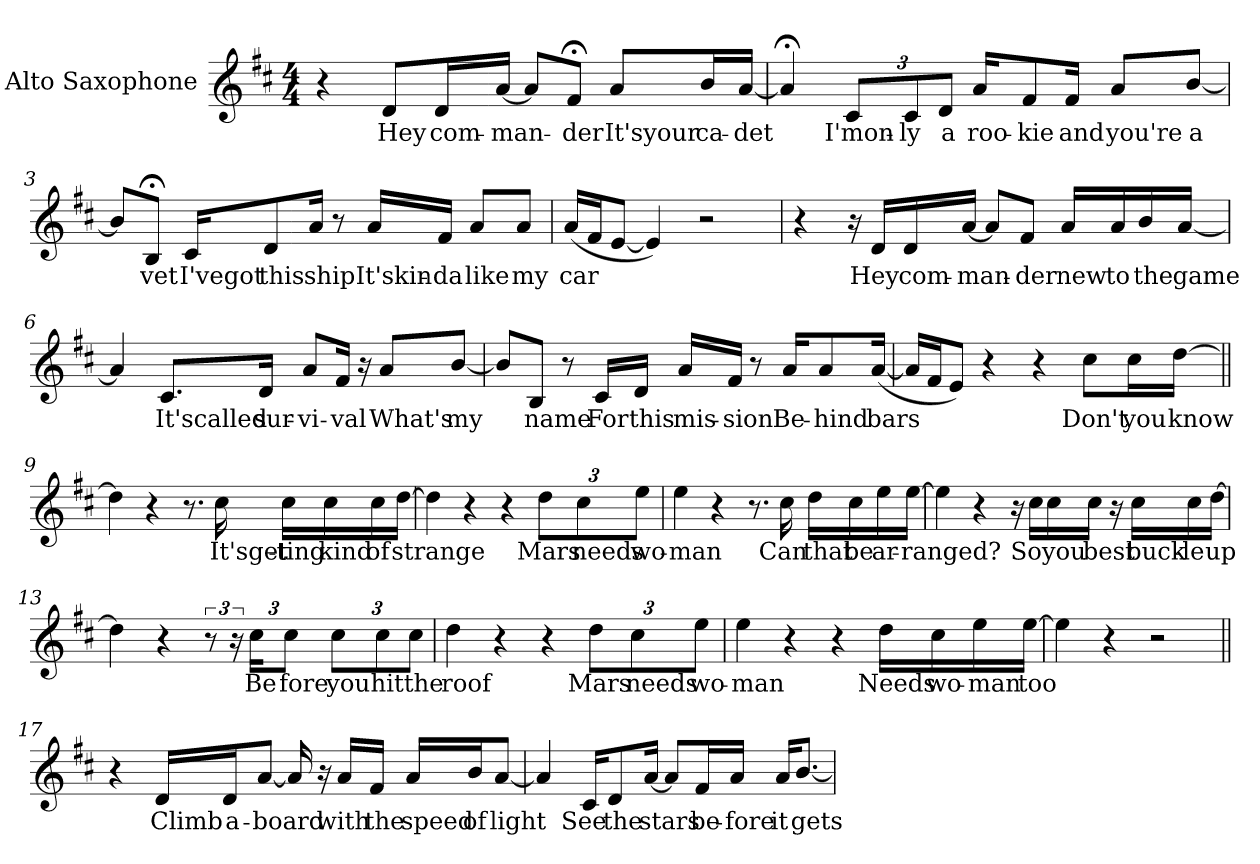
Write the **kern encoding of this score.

**kern	**text
*part1	*part1
*staff1	*staff1
*I"Alto Saxophone	*
*I'Alto Sax.	*
*clefG2	*
*k[f#c#]	*
*D:	*
*M4/4	*
=1	=1
4r	.
!	!LO:LY:b
8dL	Hey
!	!LO:LY:b
16dL	com-
!	!LO:LY:b
[16aJJ	-man-
8aL]	.
!	!LO:LY:b
8f#;J	-der
!	!LO:LY:b
8aL	It'syour
!	!LO:LY:b
16bL	ca-
!	!LO:LY:b
[16aJJ	-det
=2	=2
4a;]	.
!	!LO:LY:b
12c#L	I'mon-
!	!LO:LY:b
12c#	-ly
!	!LO:LY:b
12dJ	a
!	!LO:LY:b
16aKL	roo-
!	!LO:LY:b
8f#	-kie
!	!LO:LY:b
16f#Jk	and
!	!LO:LY:b
8aL	you're
!	!LO:LY:b
[8bJ	a
=3	=3
8bL]	.
!	!LO:LY:b
8B;J	vet
!	!LO:LY:b
16c#KL	I'vegot
!	!LO:LY:b
8d	this
!	!LO:LY:b
16aJk	ship
8r	.
!	!LO:LY:b
16aLL	It'skin-
!	!LO:LY:b
16f#JJ	-da
!	!LO:LY:b
8aL	like
!	!LO:LY:b
8aJ	my
=4	=4
!	!LO:LY:b
(16aLL	car
16f#J	.
[8eJ	.
4e])	.
2r	.
!!LO:LB:g=z
=5	=5
4r	.
16r	.
!	!LO:LY:b
16dLL	Hey
!	!LO:LY:b
16d	com-
!	!LO:LY:b
[16aJJ	-man-
8aL]	.
!	!LO:LY:b
8f#J	-der
!	!LO:LY:b
16aLL	new
!	!LO:LY:b
16a	to
!	!LO:LY:b
16b	the
!	!LO:LY:b
[16aJJ	game
=6	=6
4a]	.
!	!LO:LY:b
8.c#L	It'scalled
!	!LO:LY:b
16dJk	sur-
!	!LO:LY:b
8aL	-vi-
!	!LO:LY:b
16f#Jk	-val
16r	.
!	!LO:LY:b
8aL	What's
!	!LO:LY:b
[8bJ	my
=7	=7
8bL]	.
!	!LO:LY:b
8BJ	name
8r	.
!	!LO:LY:b
16c#LL	For
!	!LO:LY:b
16dJJ	this
!	!LO:LY:b
16aLL	mis-
!	!LO:LY:b
16f#JJ	-sion
8r	.
!	!LO:LY:b
16aKL	Be-
!	!LO:LY:b
8a	-hind
!	!LO:LY:b
([16aJk	bars
=8	=8
16aLL]	.
16f#J	.
8eJ)	.
4r	.
4r	.
!	!LO:LY:b
8cc#L	Don't
!	!LO:LY:b
16cc#L	you
!	!LO:LY:b
[16ddJJ	know
!!LO:LB:g=z
=9||	=9||
4dd]	.
4r	.
8.r	.
!	!LO:LY:b
16cc#	It'sget-
!	!LO:LY:b
16cc#LL	-ting
!	!LO:LY:b
16cc#	kind
!	!LO:LY:b
16cc#	of
!	!LO:LY:b
[16ddJJ	strange
=10	=10
4dd]	.
4r	.
4r	.
!	!LO:LY:b
12ddL	Mars
!	!LO:LY:b
12cc#	needs
!	!LO:LY:b
12eeJ	wo-
=11	=11
!	!LO:LY:b
4ee	-man
4r	.
8.r	.
!	!LO:LY:b
16cc#	Can
!	!LO:LY:b
16ddLL	that
!	!LO:LY:b
16cc#	be
!	!LO:LY:b
16ee	ar-
!	!LO:LY:b
[16eeJJ	-ranged?
=12	=12
4ee]	.
4r	.
16r	.
!	!LO:LY:b
16cc#LL	So
!	!LO:LY:b
16cc#	you
!	!LO:LY:b
16cc#JJ	best
16r	.
!	!LO:LY:b
16cc#LL	buck-
!	!LO:LY:b
16cc#	-le
!	!LO:LY:b
[16ddJJ	up
!!LO:LB:g=z
=13	=13
4dd]	.
4r	.
12r	.
24r	.
!	!LO:LY:b
24cc#KL	Be
!	!LO:LY:b
12cc#J	fore
!	!LO:LY:b
12cc#L	you
!	!LO:LY:b
12cc#	hit
!	!LO:LY:b
12cc#J	the
=14	=14
!	!LO:LY:b
4dd	roof
4r	.
4r	.
!	!LO:LY:b
12ddL	Mars
!	!LO:LY:b
12cc#	needs
!	!LO:LY:b
12eeJ	wo-
=15	=15
!	!LO:LY:b
4ee	-man
4r	.
4r	.
!	!LO:LY:b
16ddLL	Needs
!	!LO:LY:b
16cc#	wo-
!	!LO:LY:b
16ee	-man
!	!LO:LY:b
[16eeJJ	too
=16	=16
4ee]	.
4r	.
2r	.
!!LO:LB:g=z
=17||	=17||
4r	.
!	!LO:LY:b
16dLL	Climb
!	!LO:LY:b
16dJ	a-
!	!LO:LY:b
[8aJ	-board
16a]	.
16r	.
!	!LO:LY:b
16aLL	with
!	!LO:LY:b
16f#JJ	the
!	!LO:LY:b
16aLL	speed
!	!LO:LY:b
16bJ	of
!	!LO:LY:b
[8aJ	light
=18	=18
4a]	.
!	!LO:LY:b
16c#KL	See
!	!LO:LY:b
8d	the
!	!LO:LY:b
[16aJk	stars
8aL]	.
!	!LO:LY:b
16f#L	be-
!	!LO:LY:b
16aJJ	-fore
!	!LO:LY:b
16aKL	it
!	!LO:LY:b
[8.bJ	gets
=	=
*-	*-
